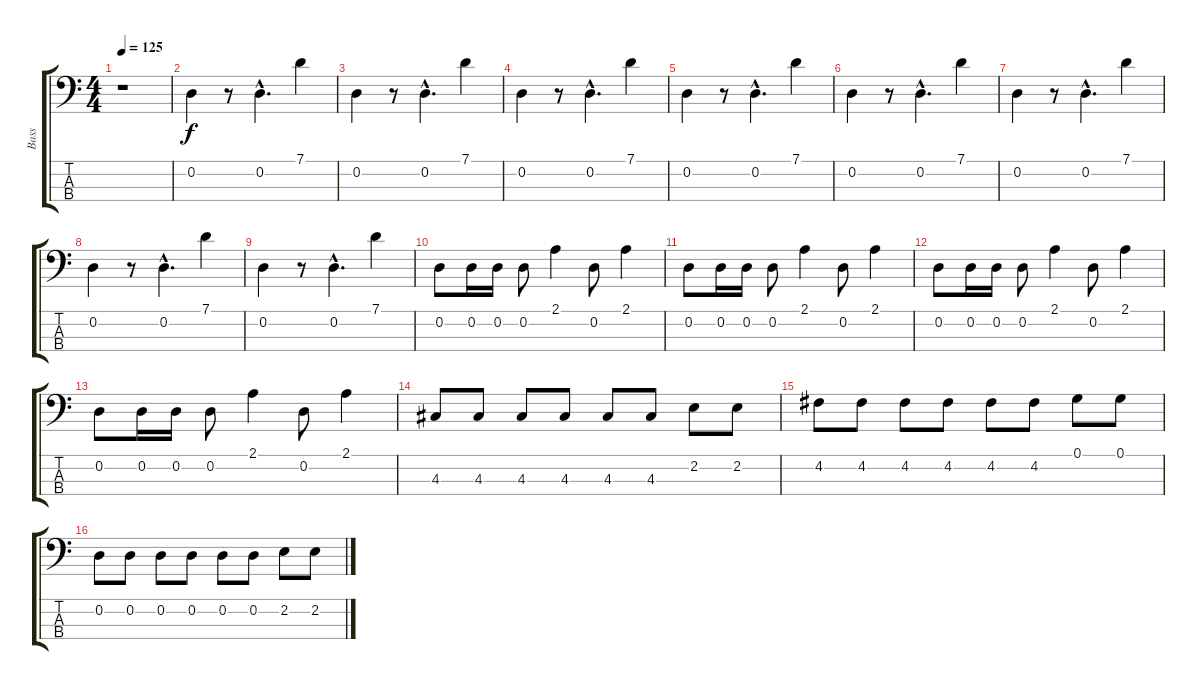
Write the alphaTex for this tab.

\track ("Bass" "Bass") {instrument electricbasspick}
\staff {score tabs}
\tuning (G2 D2 A1 E1) {hide}
\ts (4 4)
\tempo 125
\clef f4
\ks c
r.1{dy f instrument electricbasspick} |
0.2.4 r.8 0.2{hac}.4{d} 7.1.4 |
0.2.4 r.8 0.2{hac}.4{d} 7.1.4 |
0.2.4 r.8 0.2{hac}.4{d} 7.1.4 |
0.2.4 r.8 0.2{hac}.4{d} 7.1.4 |
0.2.4 r.8 0.2{hac}.4{d} 7.1.4 |
0.2.4 r.8 0.2{hac}.4{d} 7.1.4 |
0.2.4 r.8 0.2{hac}.4{d} 7.1.4 |
0.2.4 r.8 0.2{hac}.4{d} 7.1.4 |
0.2.8 0.2.16 0.2.16 0.2.8 2.1.4 0.2.8 2.1.4 |
0.2.8 0.2.16 0.2.16 0.2.8 2.1.4 0.2.8 2.1.4 |
0.2.8 0.2.16 0.2.16 0.2.8 2.1.4 0.2.8 2.1.4 |
0.2.8 0.2.16 0.2.16 0.2.8 2.1.4 0.2.8 2.1.4 |
4.3.8 4.3.8 4.3.8 4.3.8 4.3.8 4.3.8 2.2.8 2.2.8 |
4.2.8 4.2.8 4.2.8 4.2.8 4.2.8 4.2.8 0.1.8 0.1.8 |
0.2.8 0.2.8 0.2.8 0.2.8 0.2.8 0.2.8 2.2.8 2.2.8
